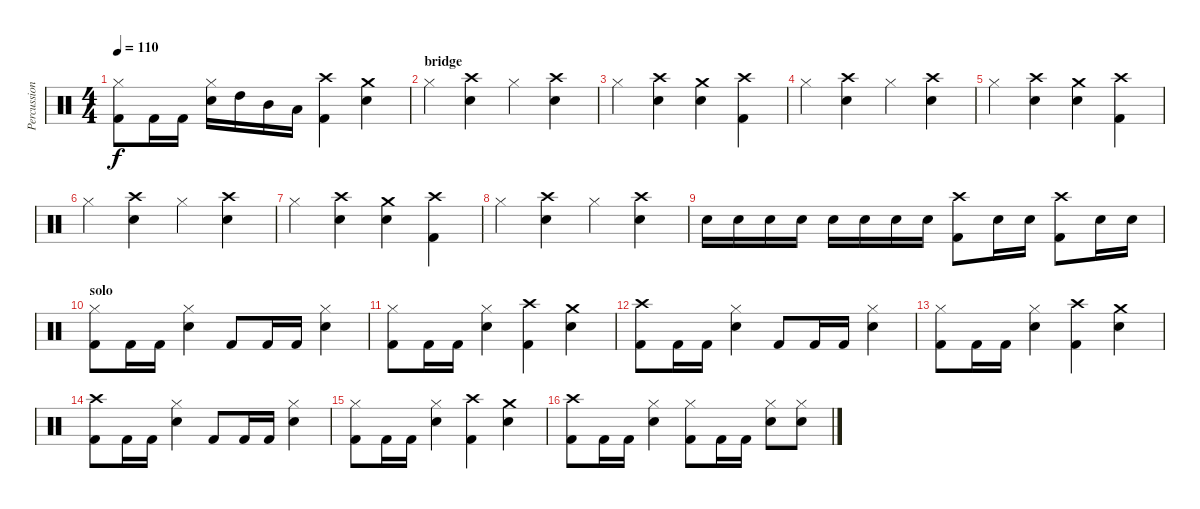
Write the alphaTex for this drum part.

\track ("Percussion" "Percussion") {instrument percussion}
\staff {score}
\articulation defaults
\ts (4 4)
\tempo 110
\clef neutral
\ks c
("Hi-Hat (closed)" "Kick (hit) 2").8{dy f} "Kick (hit) 2".16 "Kick (hit) 2".16 ("Hi-Hat (closed)" "Snare (hit) 2").16 "High Tom (hit)".16 "Mid Tom (hit)".16 "Low Tom (hit)".16 ("Crash high (hit)" "Kick (hit) 2").4 ("Crash medium (hit)" "Snare (hit) 2").4 |
\section ("" "bridge")
"Hi-Hat (closed)".4 ("Crash high (hit)" "Snare (hit) 2").4 "Hi-Hat (closed)".4 ("Crash high (hit)" "Snare (hit) 2").4 |
"Hi-Hat (closed)".4 ("Crash high (hit)" "Snare (hit) 2").4 ("Crash medium (hit)" "Snare (hit) 2").4 ("Crash high (hit)" "Kick (hit) 2").4 |
"Hi-Hat (closed)".4 ("Crash high (hit)" "Snare (hit) 2").4 "Hi-Hat (closed)".4 ("Crash high (hit)" "Snare (hit) 2").4 |
"Hi-Hat (closed)".4 ("Crash high (hit)" "Snare (hit) 2").4 ("Crash medium (hit)" "Snare (hit) 2").4 ("Crash high (hit)" "Kick (hit) 2").4 |
"Hi-Hat (closed)".4 ("Crash high (hit)" "Snare (hit) 2").4 "Hi-Hat (closed)".4 ("Crash high (hit)" "Snare (hit) 2").4 |
"Hi-Hat (closed)".4 ("Crash high (hit)" "Snare (hit) 2").4 ("Crash medium (hit)" "Snare (hit) 2").4 ("Crash high (hit)" "Kick (hit) 2").4 |
"Hi-Hat (closed)".4 ("Crash high (hit)" "Snare (hit) 2").4 "Hi-Hat (closed)".4 ("Crash high (hit)" "Snare (hit) 2").4 |
"Snare (hit) 2".16 "Snare (hit) 2".16 "Snare (hit) 2".16 "Snare (hit) 2".16 "Snare (hit) 2".16 "Snare (hit) 2".16 "Snare (hit) 2".16 "Snare (hit) 2".16 ("Crash high (hit)" "Kick (hit) 2").8 "Snare (hit) 2".16 "Snare (hit) 2".16 ("Crash high (hit)" "Kick (hit) 2").8 "Snare (hit) 2".16 "Snare (hit) 2".16 |
\section ("" "solo")
("Hi-Hat (closed)" "Kick (hit) 2").8 "Kick (hit) 2".16 "Kick (hit) 2".16 ("Hi-Hat (closed)" "Snare (hit) 2").4 "Kick (hit) 2".8 "Kick (hit) 2".16 "Kick (hit) 2".16 ("Hi-Hat (closed)" "Snare (hit) 2").4 |
("Hi-Hat (closed)" "Kick (hit) 2").8 "Kick (hit) 2".16 "Kick (hit) 2".16 ("Hi-Hat (closed)" "Snare (hit) 2").4 ("Crash high (hit)" "Kick (hit) 2").4 ("Crash medium (hit)" "Snare (hit) 2").4 |
("Crash high (hit)" "Kick (hit) 2").8 "Kick (hit) 2".16 "Kick (hit) 2".16 ("Hi-Hat (closed)" "Snare (hit) 2").4 "Kick (hit) 2".8 "Kick (hit) 2".16 "Kick (hit) 2".16 ("Hi-Hat (closed)" "Snare (hit) 2").4 |
("Hi-Hat (closed)" "Kick (hit) 2").8 "Kick (hit) 2".16 "Kick (hit) 2".16 ("Hi-Hat (closed)" "Snare (hit) 2").4 ("Crash high (hit)" "Kick (hit) 2").4 ("Crash medium (hit)" "Snare (hit) 2").4 |
("Crash high (hit)" "Kick (hit) 2").8 "Kick (hit) 2".16 "Kick (hit) 2".16 ("Hi-Hat (closed)" "Snare (hit) 2").4 "Kick (hit) 2".8 "Kick (hit) 2".16 "Kick (hit) 2".16 ("Hi-Hat (closed)" "Snare (hit) 2").4 |
("Hi-Hat (closed)" "Kick (hit) 2").8 "Kick (hit) 2".16 "Kick (hit) 2".16 ("Hi-Hat (closed)" "Snare (hit) 2").4 ("Crash high (hit)" "Kick (hit) 2").4 ("Crash medium (hit)" "Snare (hit) 2").4 |
("Crash high (hit)" "Kick (hit) 2").8 "Kick (hit) 2".16 "Kick (hit) 2".16 ("Hi-Hat (closed)" "Snare (hit) 2").4 ("Hi-Hat (closed)" "Kick (hit) 2").8 "Kick (hit) 2".16 "Kick (hit) 2".16 ("Hi-Hat (closed)" "Snare (hit) 2").8 ("Hi-Hat (closed)" "Snare (hit) 2").8
